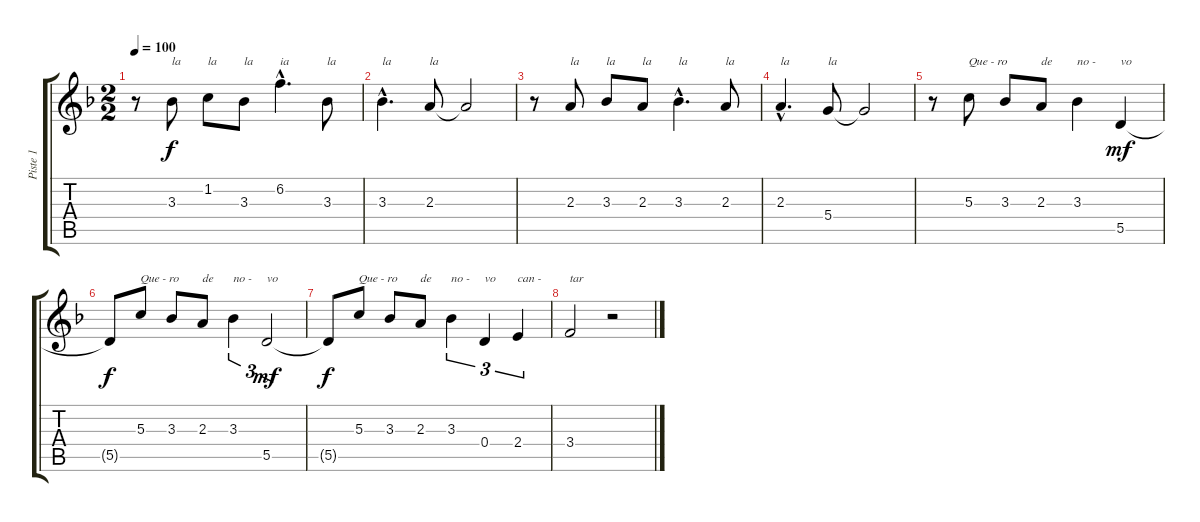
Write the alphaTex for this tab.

\track ("Piste 1" "Piste 1") {instrument acousticguitarnylon}
\staff {score tabs}
\tuning (E4 B3 G3 D3 A2 E2) {hide}
\ts (2 2)
\tempo 100
\clef g2
\ks f
r.8{dy f} 3.3.8{txt "la"} 1.2.8{txt "la"} 3.3.8{txt "la"} 6.2{hac}.4{d txt "ia"} 3.3.8{txt "la"} |
3.3{hac}.4{d txt "la"} 2.3.8{txt "la"} 2.3{t}.2 |
r.8 2.3.8{txt "la"} 3.3.8{txt "la"} 2.3.8{txt "la"} 3.3{hac}.4{d txt "la"} 2.3.8{txt "la"} |
2.3{hac}.4{d txt "la"} 5.4.8{txt "la"} 5.4{t}.2 |
r.8 5.3.8{txt "Que - ro"} 3.3.8 2.3.8{txt "de"} 3.3.4{txt "no -"} 5.5.4{txt "vo" dy mf} |
5.5{t}.8{dy f} 5.3.8{txt "Que - ro"} 3.3.8 2.3.8{txt "de"} 3.3.4{tu (3 2) txt "no -"} 5.5.2{tu (3 2) txt "vo" dy mf} |
5.5{t}.8{dy f} 5.3.8{txt "Que - ro"} 3.3.8 2.3.8{txt "de"} 3.3.4{tu (3 2) txt "no -"} 0.4.4{tu (3 2) txt "vo"} 2.4.4{tu (3 2) txt "can -"} |
3.4.2{txt "tar"} r.2
